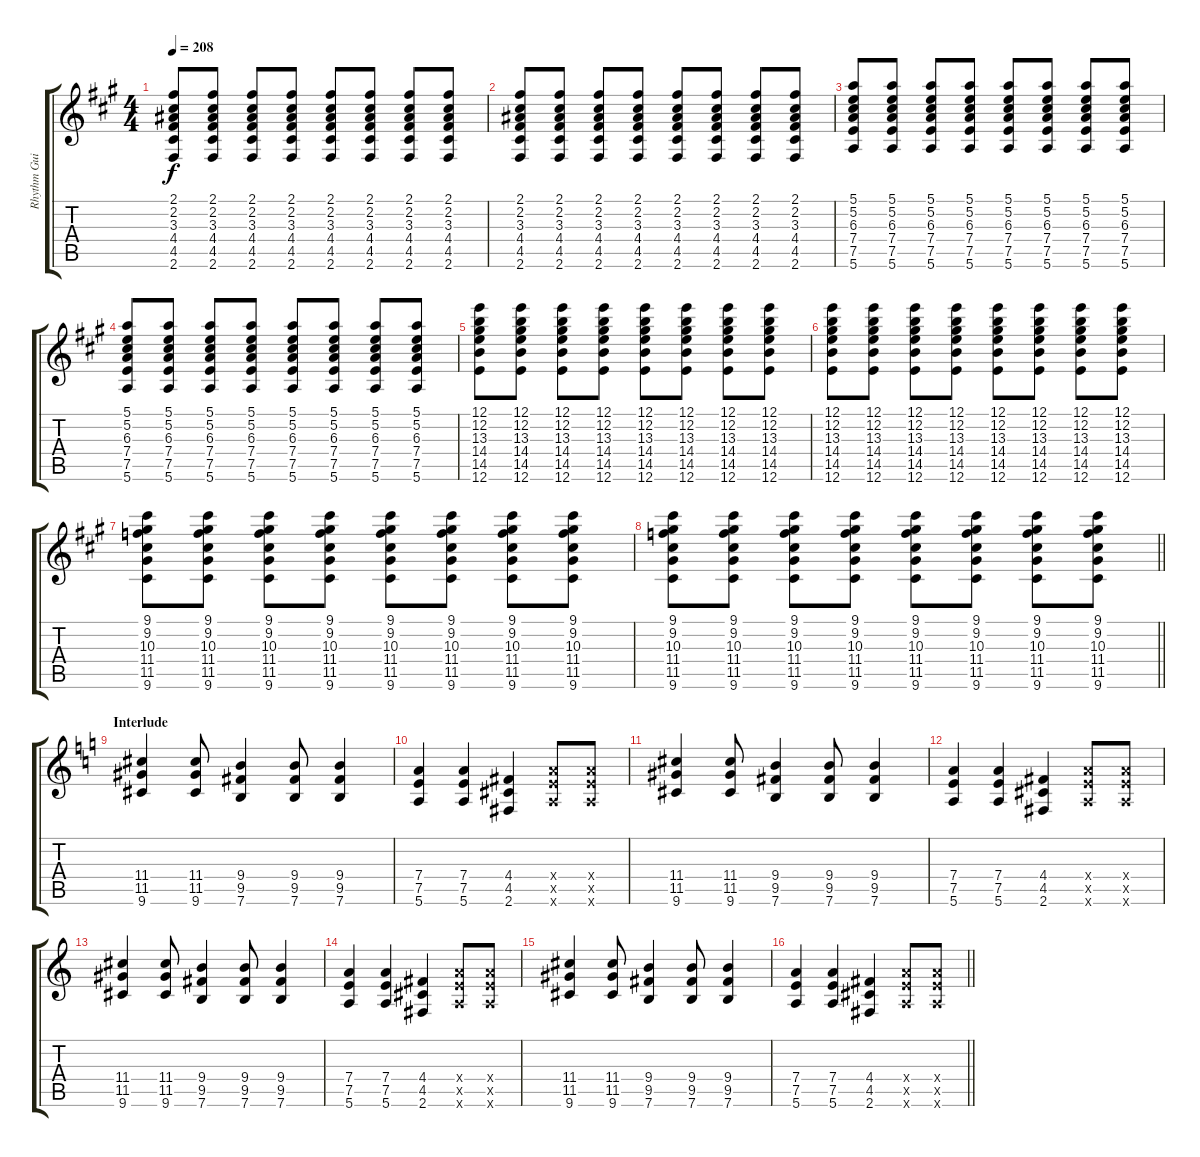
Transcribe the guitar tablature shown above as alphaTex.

\track ("Rhythm Guitar" "Rhythm Gui") {instrument overdrivenguitar}
\staff {score tabs}
\tuning (E4 B3 G3 D3 A2 E2) {hide}
\ts (4 4)
\tempo 208
\clef g2
\ks a
(2.1 2.2 3.3 4.4 4.5 2.6).8{dy f} (2.1 2.2 3.3 4.4 4.5 2.6).8 (2.1 2.2 3.3 4.4 4.5 2.6).8 (2.1 2.2 3.3 4.4 4.5 2.6).8 (2.1 2.2 3.3 4.4 4.5 2.6).8 (2.1 2.2 3.3 4.4 4.5 2.6).8 (2.1 2.2 3.3 4.4 4.5 2.6).8 (2.1 2.2 3.3 4.4 4.5 2.6).8 |
(2.1 2.2 3.3 4.4 4.5 2.6).8 (2.1 2.2 3.3 4.4 4.5 2.6).8 (2.1 2.2 3.3 4.4 4.5 2.6).8 (2.1 2.2 3.3 4.4 4.5 2.6).8 (2.1 2.2 3.3 4.4 4.5 2.6).8 (2.1 2.2 3.3 4.4 4.5 2.6).8 (2.1 2.2 3.3 4.4 4.5 2.6).8 (2.1 2.2 3.3 4.4 4.5 2.6).8 |
(5.1 5.2 6.3 7.4 7.5 5.6).8 (5.1 5.2 6.3 7.4 7.5 5.6).8 (5.1 5.2 6.3 7.4 7.5 5.6).8 (5.1 5.2 6.3 7.4 7.5 5.6).8 (5.1 5.2 6.3 7.4 7.5 5.6).8 (5.1 5.2 6.3 7.4 7.5 5.6).8 (5.1 5.2 6.3 7.4 7.5 5.6).8 (5.1 5.2 6.3 7.4 7.5 5.6).8 |
(5.1 5.2 6.3 7.4 7.5 5.6).8 (5.1 5.2 6.3 7.4 7.5 5.6).8 (5.1 5.2 6.3 7.4 7.5 5.6).8 (5.1 5.2 6.3 7.4 7.5 5.6).8 (5.1 5.2 6.3 7.4 7.5 5.6).8 (5.1 5.2 6.3 7.4 7.5 5.6).8 (5.1 5.2 6.3 7.4 7.5 5.6).8 (5.1 5.2 6.3 7.4 7.5 5.6).8 |
(12.1 12.2 13.3 14.4 14.5 12.6).8 (12.1 12.2 13.3 14.4 14.5 12.6).8 (12.1 12.2 13.3 14.4 14.5 12.6).8 (12.1 12.2 13.3 14.4 14.5 12.6).8 (12.1 12.2 13.3 14.4 14.5 12.6).8 (12.1 12.2 13.3 14.4 14.5 12.6).8 (12.1 12.2 13.3 14.4 14.5 12.6).8 (12.1 12.2 13.3 14.4 14.5 12.6).8 |
(12.1 12.2 13.3 14.4 14.5 12.6).8 (12.1 12.2 13.3 14.4 14.5 12.6).8 (12.1 12.2 13.3 14.4 14.5 12.6).8 (12.1 12.2 13.3 14.4 14.5 12.6).8 (12.1 12.2 13.3 14.4 14.5 12.6).8 (12.1 12.2 13.3 14.4 14.5 12.6).8 (12.1 12.2 13.3 14.4 14.5 12.6).8 (12.1 12.2 13.3 14.4 14.5 12.6).8 |
(9.1 9.2 10.3 11.4 11.5 9.6).8 (9.1 9.2 10.3 11.4 11.5 9.6).8 (9.1 9.2 10.3 11.4 11.5 9.6).8 (9.1 9.2 10.3 11.4 11.5 9.6).8 (9.1 9.2 10.3 11.4 11.5 9.6).8 (9.1 9.2 10.3 11.4 11.5 9.6).8 (9.1 9.2 10.3 11.4 11.5 9.6).8 (9.1 9.2 10.3 11.4 11.5 9.6).8 |
\barLineRight lightlight
(9.1 9.2 10.3 11.4 11.5 9.6).8 (9.1 9.2 10.3 11.4 11.5 9.6).8 (9.1 9.2 10.3 11.4 11.5 9.6).8 (9.1 9.2 10.3 11.4 11.5 9.6).8 (9.1 9.2 10.3 11.4 11.5 9.6).8 (9.1 9.2 10.3 11.4 11.5 9.6).8 (9.1 9.2 10.3 11.4 11.5 9.6).8 (9.1 9.2 10.3 11.4 11.5 9.6).8 |
\section ("" "Interlude")
\ks c
(11.4 11.5 9.6).4{instrument overdrivenguitar} (11.4 11.5 9.6).8 (9.4 9.5 7.6).4 (9.4 9.5 7.6).8 (9.4 9.5 7.6).4 |
(7.4 7.5 5.6).4 (7.4 7.5 5.6).4 (4.4 4.5 2.6).4 (7.4{x} 7.5{x} 5.6{x}).8 (7.4{x} 7.5{x} 5.6{x}).8 |
(11.4 11.5 9.6).4 (11.4 11.5 9.6).8 (9.4 9.5 7.6).4 (9.4 9.5 7.6).8 (9.4 9.5 7.6).4 |
(7.4 7.5 5.6).4 (7.4 7.5 5.6).4 (4.4 4.5 2.6).4 (7.4{x} 7.5{x} 5.6{x}).8 (7.4{x} 7.5{x} 5.6{x}).8 |
(11.4 11.5 9.6).4 (11.4 11.5 9.6).8 (9.4 9.5 7.6).4 (9.4 9.5 7.6).8 (9.4 9.5 7.6).4 |
(7.4 7.5 5.6).4 (7.4 7.5 5.6).4 (4.4 4.5 2.6).4 (7.4{x} 7.5{x} 5.6{x}).8 (7.4{x} 7.5{x} 5.6{x}).8 |
(11.4 11.5 9.6).4 (11.4 11.5 9.6).8 (9.4 9.5 7.6).4 (9.4 9.5 7.6).8 (9.4 9.5 7.6).4 |
\barLineRight lightlight
(7.4 7.5 5.6).4 (7.4 7.5 5.6).4 (4.4 4.5 2.6).4 (7.4{x} 7.5{x} 5.6{x}).8 (7.4{x} 7.5{x} 5.6{x}).8
